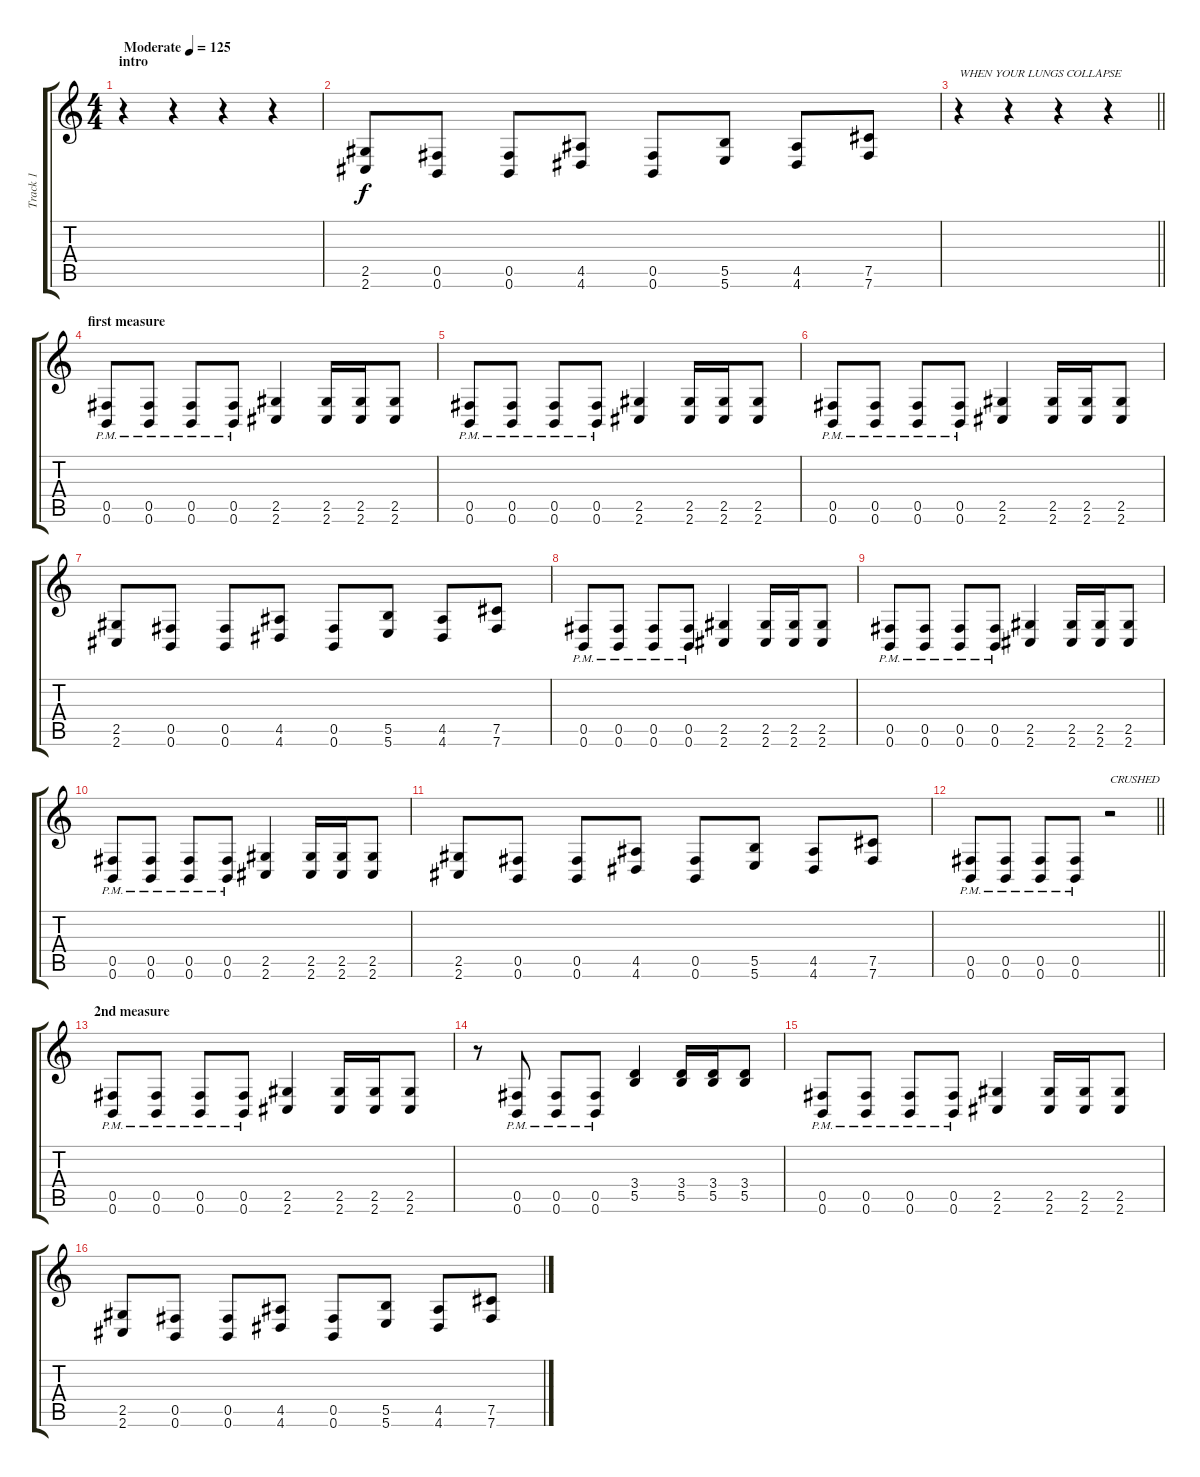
\track ("Track 1" "Track 1") {instrument distortionguitar}
\staff {score tabs}
\tuning (Db4 Ab3 E3 B2 Gb2 B1) {hide}
\ts (4 4)
\section ("" "intro")
\tempo (125 "Moderate")
\clef g2
\ks c
r.4{dy f instrument distortionguitar} r.4 r.4 r.4 |
(2.5 2.6).8 (0.5 0.6).8 (0.5 0.6).8 (4.5 4.6).8 (0.5 0.6).8 (5.5 5.6).8 (4.5 4.6).8 (7.5 7.6).8 |
\barLineRight lightlight
r.4{txt "WHEN YOUR LUNGS COLLAPSE"} r.4 r.4 r.4 |
\section ("" "first measure")
(0.5{pm} 0.6{pm}).8 (0.5{pm} 0.6{pm}).8 (0.5{pm} 0.6{pm}).8 (0.5{pm} 0.6{pm}).8 (2.5 2.6).4 (2.5 2.6).16 (2.5 2.6).16 (2.5 2.6).8 |
(0.5{pm} 0.6{pm}).8 (0.5{pm} 0.6{pm}).8 (0.5{pm} 0.6{pm}).8 (0.5{pm} 0.6{pm}).8 (2.5 2.6).4 (2.5 2.6).16 (2.5 2.6).16 (2.5 2.6).8 |
(0.5{pm} 0.6{pm}).8 (0.5{pm} 0.6{pm}).8 (0.5{pm} 0.6{pm}).8 (0.5{pm} 0.6{pm}).8 (2.5 2.6).4 (2.5 2.6).16 (2.5 2.6).16 (2.5 2.6).8 |
(2.5 2.6).8 (0.5 0.6).8 (0.5 0.6).8 (4.5 4.6).8 (0.5 0.6).8 (5.5 5.6).8 (4.5 4.6).8 (7.5 7.6).8 |
(0.5{pm} 0.6{pm}).8 (0.5{pm} 0.6{pm}).8 (0.5{pm} 0.6{pm}).8 (0.5{pm} 0.6{pm}).8 (2.5 2.6).4 (2.5 2.6).16 (2.5 2.6).16 (2.5 2.6).8 |
(0.5{pm} 0.6{pm}).8 (0.5{pm} 0.6{pm}).8 (0.5{pm} 0.6{pm}).8 (0.5{pm} 0.6{pm}).8 (2.5 2.6).4 (2.5 2.6).16 (2.5 2.6).16 (2.5 2.6).8 |
(0.5{pm} 0.6{pm}).8 (0.5{pm} 0.6{pm}).8 (0.5{pm} 0.6{pm}).8 (0.5{pm} 0.6{pm}).8 (2.5 2.6).4 (2.5 2.6).16 (2.5 2.6).16 (2.5 2.6).8 |
(2.5 2.6).8 (0.5 0.6).8 (0.5 0.6).8 (4.5 4.6).8 (0.5 0.6).8 (5.5 5.6).8 (4.5 4.6).8 (7.5 7.6).8 |
\barLineRight lightlight
(0.5{pm} 0.6{pm}).8 (0.5{pm} 0.6{pm}).8 (0.5{pm} 0.6{pm}).8 (0.5{pm} 0.6{pm}).8 r.2{txt "CRUSHED"} |
\section ("" "2nd measure")
(0.5{pm} 0.6{pm}).8 (0.5{pm} 0.6{pm}).8 (0.5{pm} 0.6{pm}).8 (0.5{pm} 0.6{pm}).8 (2.5 2.6).4 (2.5 2.6).16 (2.5 2.6).16 (2.5 2.6).8 |
r.8 (0.5{pm} 0.6{pm}).8 (0.5{pm} 0.6{pm}).8 (0.5{pm} 0.6{pm}).8 (3.4 5.5).4 (3.4 5.5).16 (3.4 5.5).16 (3.4 5.5).8 |
(0.5{pm} 0.6{pm}).8 (0.5{pm} 0.6{pm}).8 (0.5{pm} 0.6{pm}).8 (0.5{pm} 0.6{pm}).8 (2.5 2.6).4 (2.5 2.6).16 (2.5 2.6).16 (2.5 2.6).8 |
(2.5 2.6).8 (0.5 0.6).8 (0.5 0.6).8 (4.5 4.6).8 (0.5 0.6).8 (5.5 5.6).8 (4.5 4.6).8 (7.5 7.6).8
